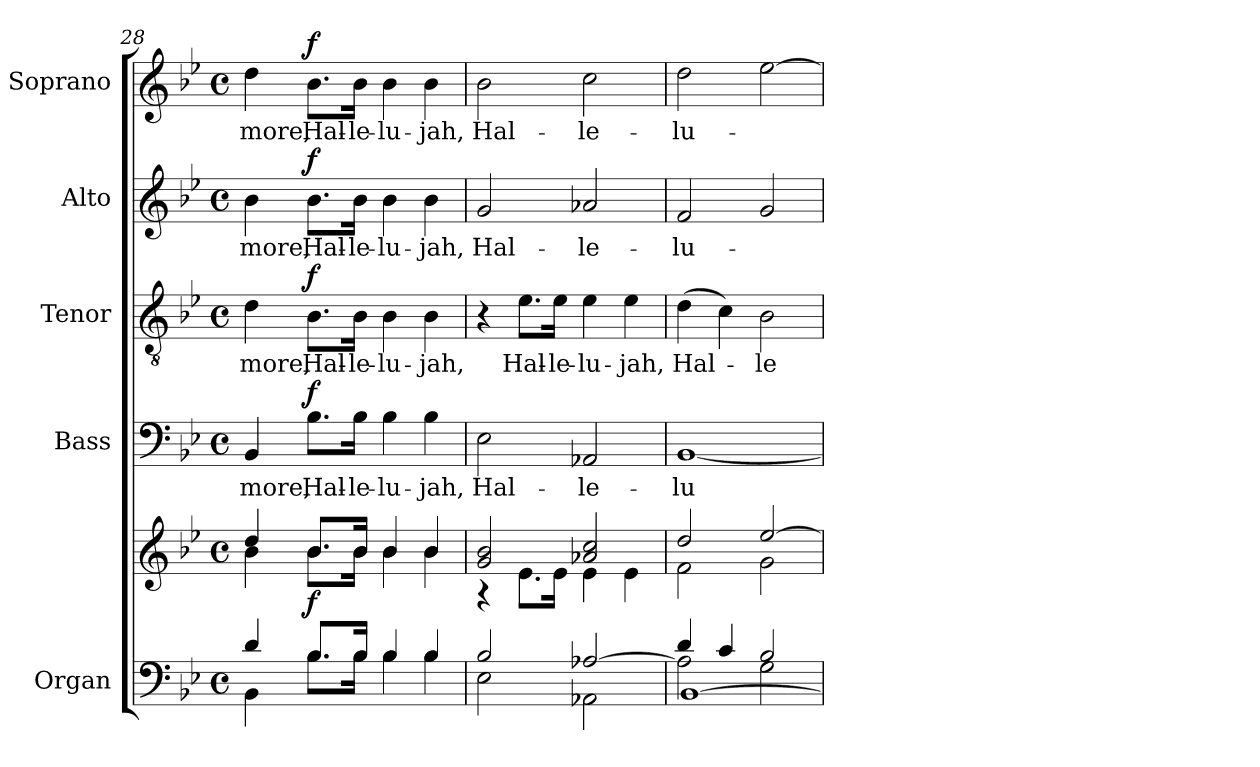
**kern	**kern	**dynam	**kern	**text	**dynam	**kern	**text	**dynam	**kern	**text	**dynam	**kern	**text	**dynam
*part5	*part5	*part5	*part4	*part4	*part4	*part3	*part3	*part3	*part2	*part2	*part2	*part1	*part1	*part1
*staff6	*staff5	*staff5/6	*staff4	*staff4	*staff4	*staff3	*staff3	*staff3	*staff2	*staff2	*staff2	*staff1	*staff1	*staff1
*I"Organ	*	*	*I"Bass	*	*	*I"Tenor	*	*	*I"Alto	*	*	*I"Soprano	*	*
*I'Org.	*	*	*I'B.	*	*	*I'T.	*	*	*I'A.	*	*	*I'S.	*	*
!!LO:LB:g=z
*clefF4	*clefG2	*	*clefF4	*	*	*clefGv2	*	*	*clefG2	*	*	*clefG2	*	*
*	*	*	*	*	*	*ITrd7c12	*	*	*	*	*	*	*	*
*k[b-e-]	*k[b-e-]	*	*k[b-e-]	*	*	*k[b-e-]	*	*	*k[b-e-]	*	*	*k[b-e-]	*	*
*B-:	*B-:	*	*B-:	*	*	*B-:	*	*	*B-:	*	*	*B-:	*	*
*M4/4	*M4/4	*	*M4/4	*	*	*M4/4	*	*	*M4/4	*	*	*M4/4	*	*
*met(c)	*met(c)	*	*met(c)	*	*	*met(c)	*	*	*met(c)	*	*	*met(c)	*	*
=28	=28	=28	=28	=28	=28	=28	=28	=28	=28	=28	=28	=28	=28	=28
*^	*^	*	*	*	*	*	*	*	*	*	*	*	*	*
!	!	!	!	!	!	!LO:LY:b:color=#000000	!	!	!	!	!	!	!	!	!	!
!	!	!	!	!	!	!	!	!	!LO:LY:b:color=#000000	!	!	!	!	!	!	!
!	!	!	!	!	!	!	!	!	!	!	!	!LO:LY:b:color=#000000	!	!	!	!
!	!	!	!	!	!	!	!	!	!	!	!	!	!	!	!LO:LY:b:color=#000000	!
4di/	4BB-i\	4ddi/	4b-i\	.	4BB-i/	-more,	.	4Di\	-more,	.	4b-i\	-more,	.	4ddi\	-more,	.
!	!	!	!	!	!	!LO:LY:b:color=#000000	!	!	!	!	!	!	!	!	!	!
!	!	!	!	!	!	!	!	!	!LO:LY:b:color=#000000	!	!	!	!	!	!	!
!	!	!	!	!	!	!	!	!	!	!	!	!LO:LY:b:color=#000000	!	!	!	!
!	!	!	!	!	!	!	!	!	!	!	!	!	!	!	!LO:LY:b:color=#000000	!
8.B-i/L	8.B-i\L	8.b-i/L	8.b-i\L	f	8.B-i\L	Hal-	f	8.BB-i\L	Hal-	f	8.b-i\L	Hal-	f	8.b-i\L	Hal-	f
!	!	!	!	!	!	!LO:LY:b:color=#000000	!	!	!	!	!	!	!	!	!	!
!	!	!	!	!	!	!	!	!	!LO:LY:b:color=#000000	!	!	!	!	!	!	!
!	!	!	!	!	!	!	!	!	!	!	!	!LO:LY:b:color=#000000	!	!	!	!
!	!	!	!	!	!	!	!	!	!	!	!	!	!	!	!LO:LY:b:color=#000000	!
16B-i/Jk	16B-i\Jk	16b-i/Jk	16b-i\Jk	.	16B-i\Jk	-le-	.	16BB-i\Jk	-le-	.	16b-i\Jk	-le-	.	16b-i\Jk	-le-	.
!	!	!	!	!	!	!LO:LY:b:color=#000000	!	!	!	!	!	!	!	!	!	!
!	!	!	!	!	!	!	!	!	!LO:LY:b:color=#000000	!	!	!	!	!	!	!
!	!	!	!	!	!	!	!	!	!	!	!	!LO:LY:b:color=#000000	!	!	!	!
!	!	!	!	!	!	!	!	!	!	!	!	!	!	!	!LO:LY:b:color=#000000	!
4B-i/	4B-i\	4b-i/	4b-i\	.	4B-i\	-lu-	.	4BB-i\	-lu-	.	4b-i\	-lu-	.	4b-i\	-lu-	.
!	!	!	!	!	!	!LO:LY:b:color=#000000	!	!	!	!	!	!	!	!	!	!
!	!	!	!	!	!	!	!	!	!LO:LY:b:color=#000000	!	!	!	!	!	!	!
!	!	!	!	!	!	!	!	!	!	!	!	!LO:LY:b:color=#000000	!	!	!	!
!	!	!	!	!	!	!	!	!	!	!	!	!	!	!	!LO:LY:b:color=#000000	!
4B-i/	4B-i\	4b-i/	4b-i\	.	4B-i\	-jah,	.	4BB-i\	-jah,	.	4b-i\	-jah,	.	4b-i\	-jah,	.
=29	=29	=29	=29	=29	=29	=29	=29	=29	=29	=29	=29	=29	=29	=29	=29	=29
!	!	!	!	!	!	!LO:LY:b:color=#000000	!	!	!	!	!	!	!	!	!	!
!	!	!	!	!	!	!	!	!	!	!	!	!LO:LY:b:color=#000000	!	!	!	!
!	!	!	!	!	!	!	!	!	!	!	!	!	!	!	!LO:LY:b:color=#000000	!
2B-i/	2E-i\	2gi/ 2b-i	4r	.	2E-i\	Hal-	.	4r	.	.	2gi/	Hal-	.	2b-i\	Hal-	.
!	!	!	!	!	!	!	!	!	!LO:LY:b:color=#000000	!	!	!	!	!	!	!
.	.	.	8.e-i\L	.	.	.	.	8.E-i\L	Hal-	.	.	.	.	.	.	.
!	!	!	!	!	!	!	!	!	!LO:LY:b:color=#000000	!	!	!	!	!	!	!
.	.	.	16e-i\Jk	.	.	.	.	16E-i\Jk	-le-	.	.	.	.	.	.	.
!	!	!	!	!	!	!LO:LY:b:color=#000000	!	!	!	!	!	!	!	!	!	!
!	!	!	!	!	!	!	!	!	!LO:LY:b:color=#000000	!	!	!	!	!	!	!
!	!	!	!	!	!	!	!	!	!	!	!	!LO:LY:b:color=#000000	!	!	!	!
!	!	!	!	!	!	!	!	!	!	!	!	!	!	!	!LO:LY:b:color=#000000	!
[2A-Xi/	2AA-Xi\	2a-Xi/ 2cci	4e-i\	.	2AA-Xi/	-le-	.	4E-i\	-lu-	.	2a-Xi/	-le-	.	2cci\	-le-	.
!	!	!	!	!	!	!	!	!	!LO:LY:b:color=#000000	!	!	!	!	!	!	!
.	.	.	4e-i\	.	.	.	.	4E-i\	-jah,	.	.	.	.	.	.	.
=30	=30	=30	=30	=30	=30	=30	=30	=30	=30	=30	=30	=30	=30	=30	=30	=30
*	*^	*	*	*	*	*	*	*	*	*	*	*	*	*	*	*
!	!	!	!	!	!	!	!LO:LY:b:color=#000000	!	!	!	!	!	!	!	!	!	!
!	!	!	!	!	!	!	!	!	!	!LO:LY:b:color=#000000	!	!	!	!	!	!	!
!	!	!	!	!	!	!	!	!	!	!	!	!	!LO:LY:b:color=#000000	!	!	!	!
!	!	!	!	!	!	!	!	!	!	!	!	!	!	!	!	!LO:LY:b:color=#000000	!
4di/	2A-i\]	[1BB-i	2ddi/	2fi\	.	[1BB-i	-lu-	.	(4Di\	Hal-	.	2fi/	-lu-	.	2ddi\	-lu-	.
4ci/	.	.	.	.	.	.	.	.	4Ci\)	.	.	.	.	.	.	.	.
!	!	!	!	!	!	!	!	!	!	!LO:LY:b:color=#000000	!	!	!	!	!	!	!
2B-i/	2Gi\	.	[2ee-i/	2gi\	.	.	.	.	2BB-i\	-le-	.	2gi/	.	.	[2ee-i\	.	.
*v	*v	*v	*	*	*	*	*	*	*	*	*	*	*	*	*	*	*
*	*v	*v	*	*	*	*	*	*	*	*	*	*	*	*	*
=	=	=	=	=	=	=	=	=	=	=	=	=	=	=
*-	*-	*-	*-	*-	*-	*-	*-	*-	*-	*-	*-	*-	*-	*-
